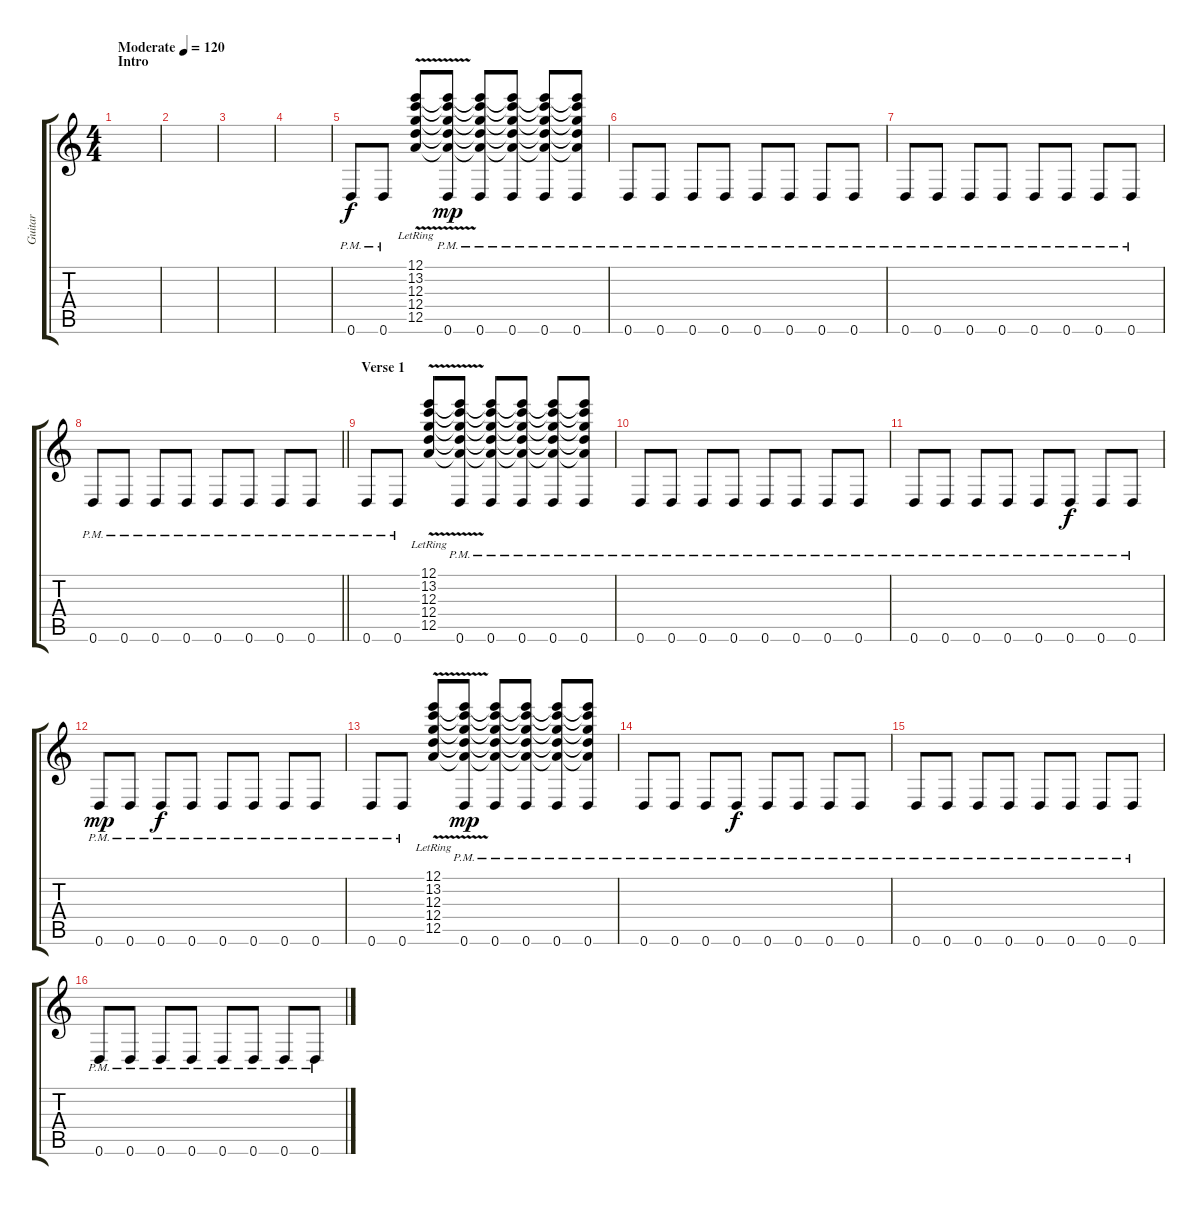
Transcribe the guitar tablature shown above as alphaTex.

\track ("Guitar" "Guitar") {instrument acousticguitarsteel}
\staff {score tabs}
\tuning (E4 B3 G3 D3 A2 D2) {hide}
\ts (4 4)
\section ("" "Intro")
\tempo (120 "Moderate")
\clef g2
\ks c
|
|
|
|
0.6{pm}.8{volume 16 instrument electricguitarclean} 0.6{pm}.8 (12.1{v lr} 13.2 12.3 12.4 12.5).8{dy f} (12.1{t} 13.2{t} 12.3{t} 12.4{t} 12.5{t} 0.6{pm}).8{dy mp} (12.1{t} 13.2{t} 12.3{t} 12.4{t} 12.5{t} 0.6{pm}).8 (12.1{t} 13.2{t} 12.3{t} 12.4{t} 12.5{t} 0.6{pm}).8 (12.1{t} 13.2{t} 12.3{t} 12.4{t} 12.5{t} 0.6{pm}).8 (12.1{t} 13.2{t} 12.3{t} 12.4{t} 12.5{t} 0.6{pm}).8 |
0.6{pm}.8 0.6{pm}.8 0.6{pm}.8 0.6{pm}.8 0.6{pm}.8 0.6{pm}.8 0.6{pm}.8 0.6{pm}.8 |
0.6{pm}.8 0.6{pm}.8 0.6{pm}.8 0.6{pm}.8 0.6{pm}.8 0.6{pm}.8 0.6{pm}.8 0.6{pm}.8 |
\barLineRight lightlight
0.6{pm}.8 0.6{pm}.8 0.6{pm}.8 0.6{pm}.8 0.6{pm}.8 0.6{pm}.8 0.6{pm}.8 0.6{pm}.8 |
\section ("" "Verse 1")
0.6{pm}.8 0.6{pm}.8 (12.1{v lr} 13.2 12.3 12.4 12.5).8 (12.1{t} 13.2{t} 12.3{t} 12.4{t} 12.5{t} 0.6{pm}).8 (12.1{t} 13.2{t} 12.3{t} 12.4{t} 12.5{t} 0.6{pm}).8 (12.1{t} 13.2{t} 12.3{t} 12.4{t} 12.5{t} 0.6{pm}).8 (12.1{t} 13.2{t} 12.3{t} 12.4{t} 12.5{t} 0.6{pm}).8 (12.1{t} 13.2{t} 12.3{t} 12.4{t} 12.5{t} 0.6{pm}).8 |
0.6{pm}.8 0.6{pm}.8 0.6{pm}.8 0.6{pm}.8 0.6{pm}.8 0.6{pm}.8 0.6{pm}.8 0.6{pm}.8 |
0.6{pm}.8 0.6{pm}.8 0.6{pm}.8 0.6{pm}.8 0.6{pm}.8 0.6{pm}.8{dy f} 0.6{pm}.8 0.6{pm}.8 |
0.6{pm}.8{dy mp} 0.6{pm}.8 0.6{pm}.8{dy f} 0.6{pm}.8 0.6{pm}.8 0.6{pm}.8 0.6{pm}.8 0.6{pm}.8 |
0.6{pm}.8 0.6{pm}.8 (12.1{v lr} 13.2 12.3 12.4 12.5).8 (12.1{t} 13.2{t} 12.3{t} 12.4{t} 12.5{t} 0.6{pm}).8{dy mp} (12.1{t} 13.2{t} 12.3{t} 12.4{t} 12.5{t} 0.6{pm}).8 (12.1{t} 13.2{t} 12.3{t} 12.4{t} 12.5{t} 0.6{pm}).8 (12.1{t} 13.2{t} 12.3{t} 12.4{t} 12.5{t} 0.6{pm}).8 (12.1{t} 13.2{t} 12.3{t} 12.4{t} 12.5{t} 0.6{pm}).8 |
0.6{pm}.8 0.6{pm}.8 0.6{pm}.8 0.6{pm}.8{dy f} 0.6{pm}.8 0.6{pm}.8 0.6{pm}.8 0.6{pm}.8 |
0.6{pm}.8 0.6{pm}.8 0.6{pm}.8 0.6{pm}.8 0.6{pm}.8 0.6{pm}.8 0.6{pm}.8 0.6{pm}.8 |
0.6{pm}.8 0.6{pm}.8 0.6{pm}.8 0.6{pm}.8 0.6{pm}.8 0.6{pm}.8 0.6{pm}.8 0.6{pm}.8
